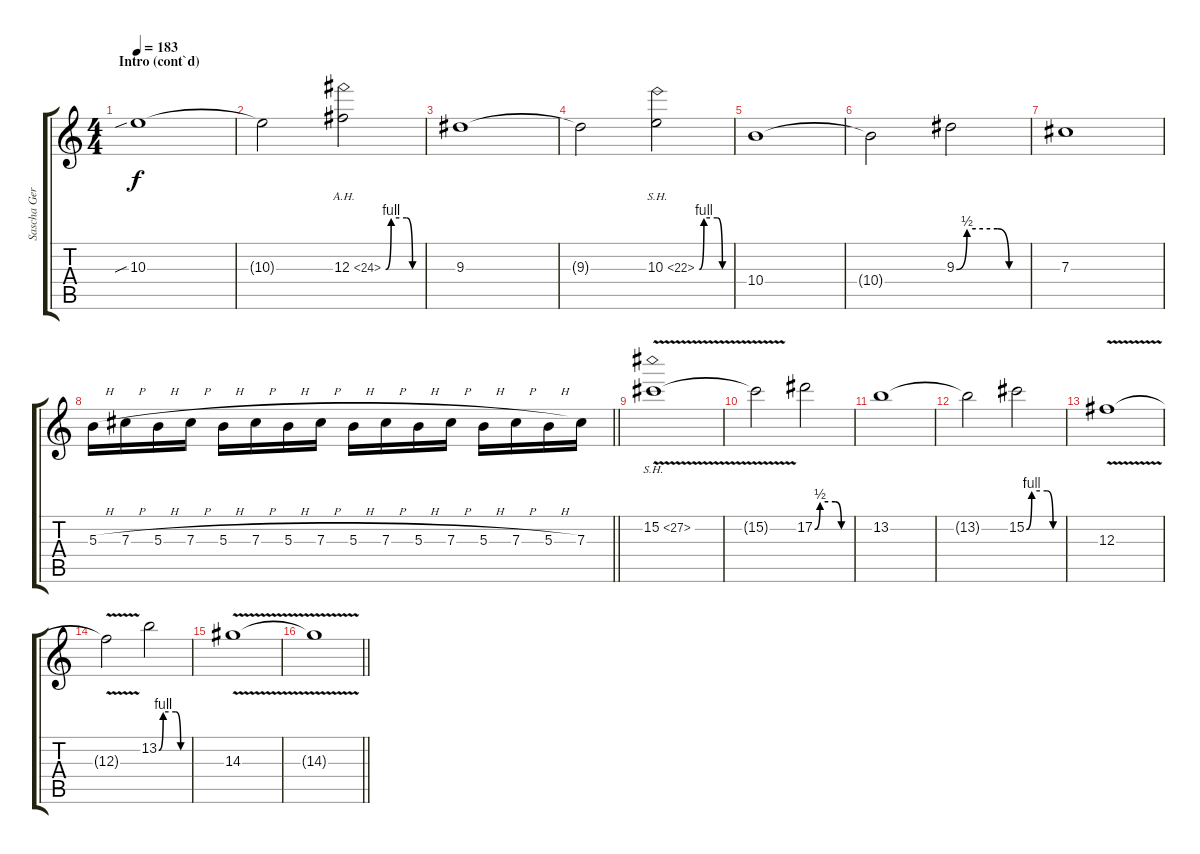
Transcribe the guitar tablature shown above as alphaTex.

\track ("Sascha Gerstner" "Sascha Ger") {instrument distortionguitar}
\staff {score tabs}
\tuning (Eb4 Bb3 Gb3 Db3 Ab2 Db2) {hide}
\ts (4 4)
\section ("" "Intro (cont`d)")
\tempo 183
\clef g2
\ks c
10.3{sib}.1{dy f} |
10.3{t}.2 12.3{be (custom 0 0 9 4 35 4 45 0 60 0) ah 12}.2 |
9.3.1 |
9.3{t}.2 10.3{be (custom 0 0 9 4 35 4 45 0 60 0) sh 12}.2 |
10.4.1 |
10.4{t}.2 9.3{be (custom 0 0 9 2 35 2 45 0 60 0)}.2 |
7.3.1 |
\barLineRight lightlight
5.3{h}.16 7.3{h}.16 5.3{h}.16 7.3{h}.16 5.3{h}.16 7.3{h}.16 5.3{h}.16 7.3{h}.16 5.3{h}.16 7.3{h}.16 5.3{h}.16 7.3{h}.16 5.3{h}.16 7.3{h}.16 5.3{h}.16 7.3.16 |
15.2{sh 12 v}.1 |
15.2{t}.2 17.2{be (custom 0 0 9 2 35 2 45 0 60 0)}.2 |
13.2.1 |
13.2{t}.2 15.2{be (custom 0 0 9 4 35 4 45 0 60 0)}.2 |
12.3{v}.1 |
12.3{t}.2 13.2{be (custom 0 0 9 4 35 4 45 0 60 0)}.2 |
14.3{v}.1 |
\barLineRight lightlight
14.3{t}.1
